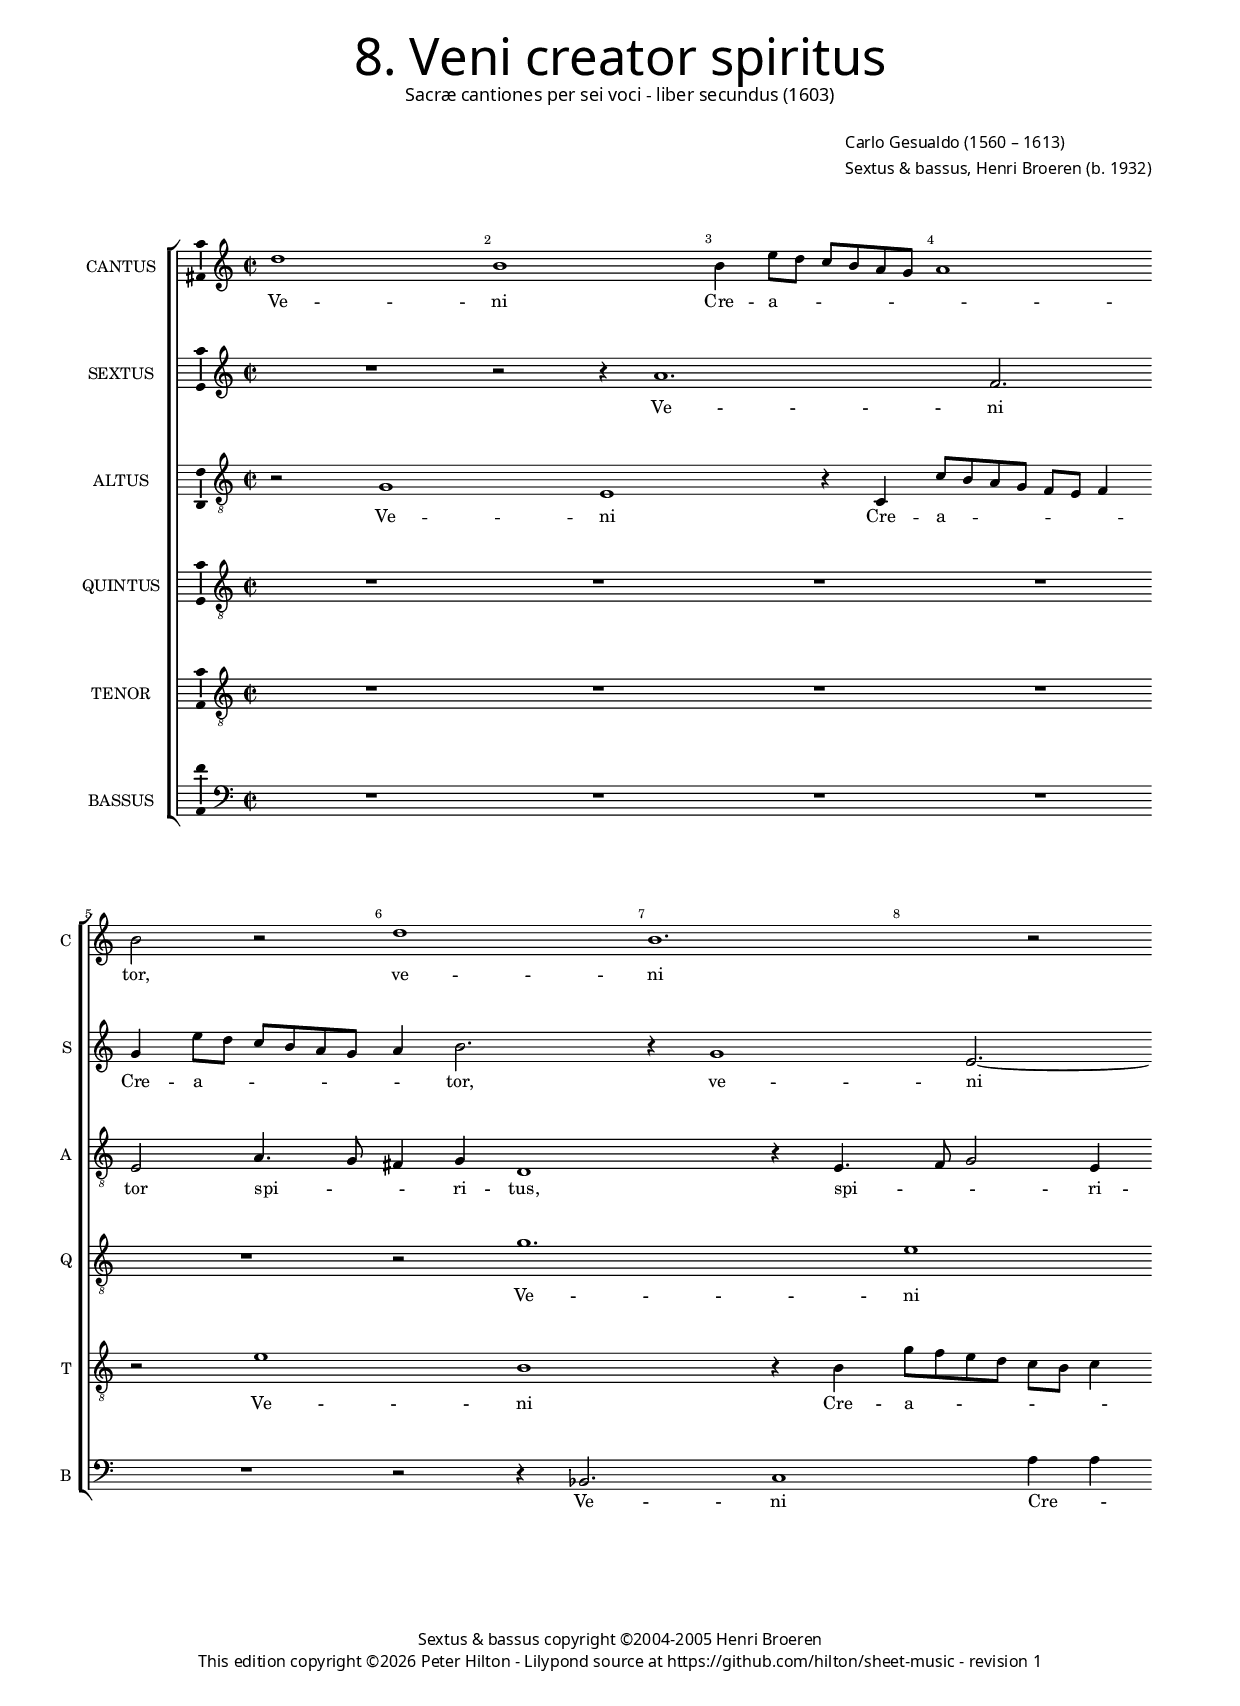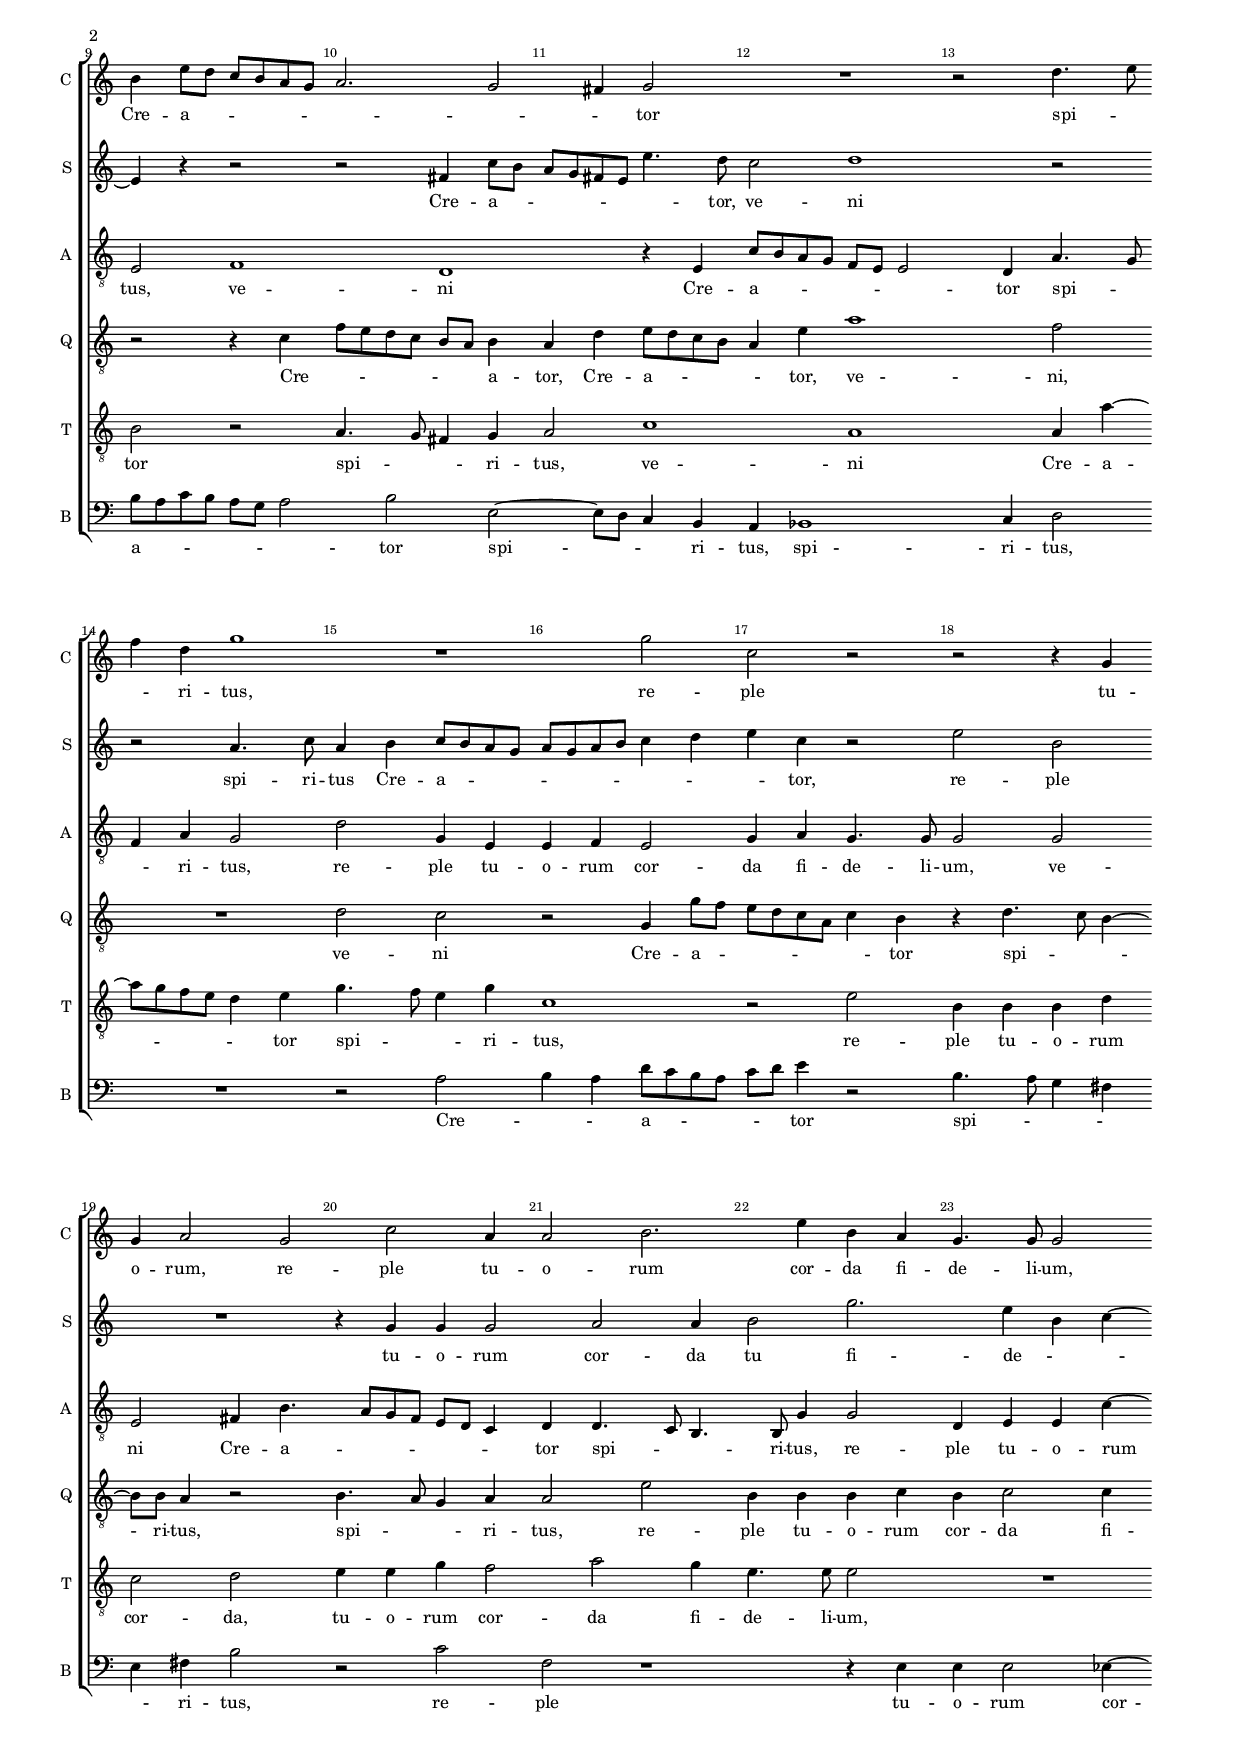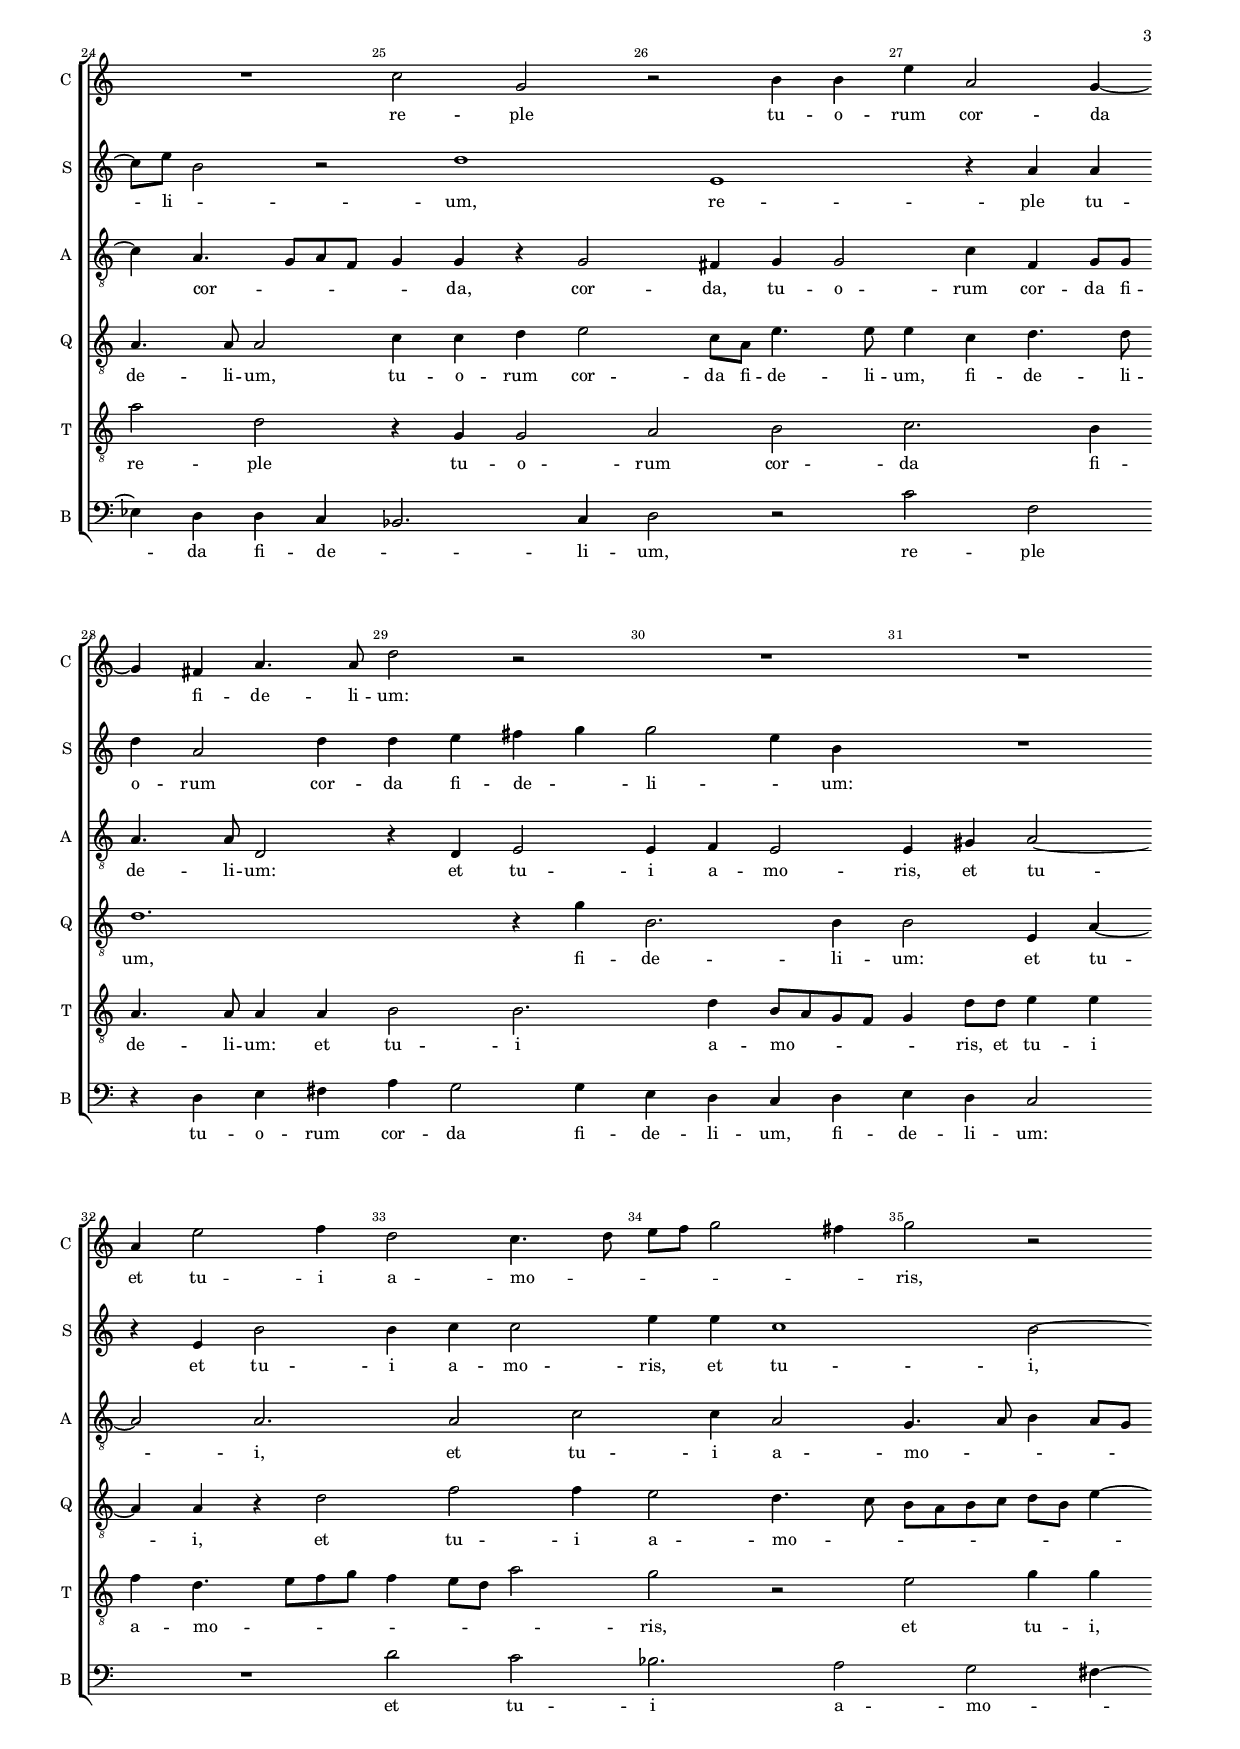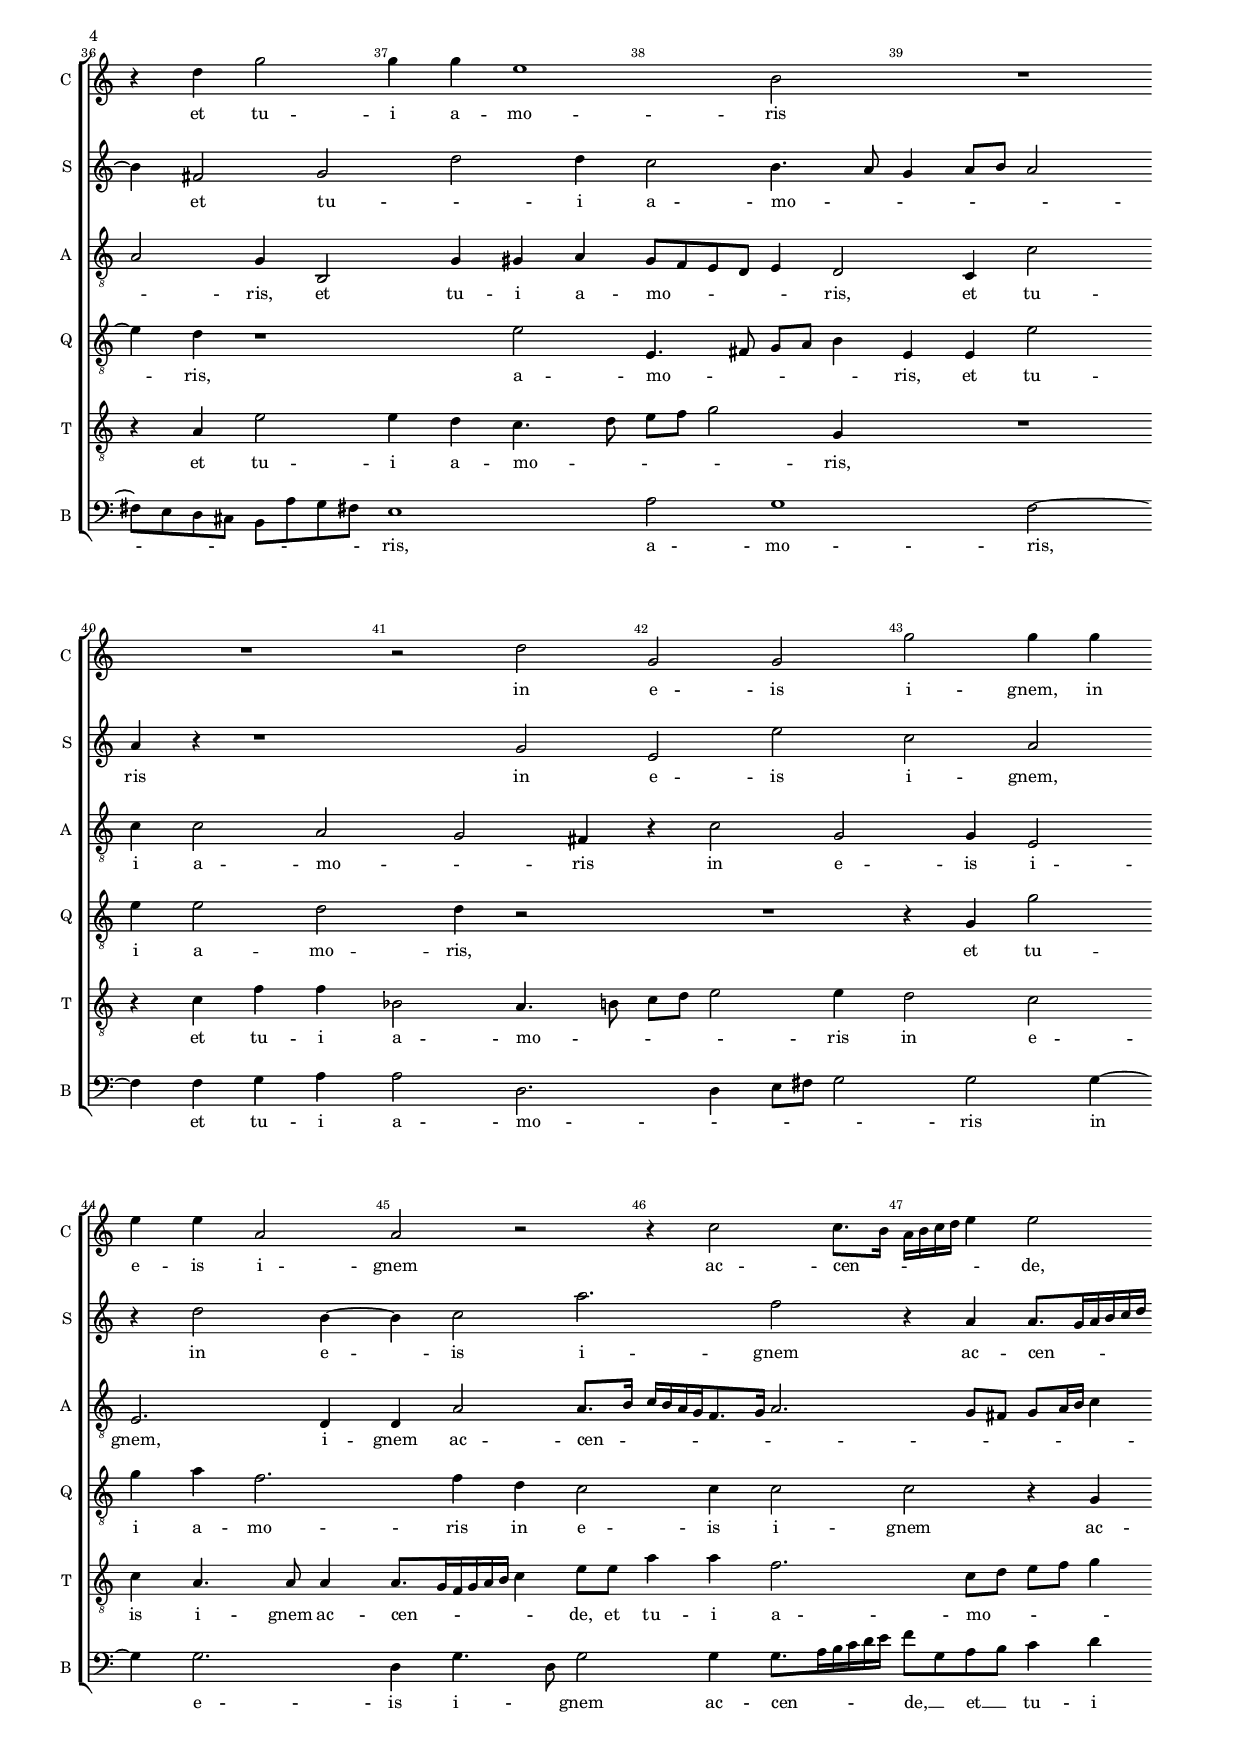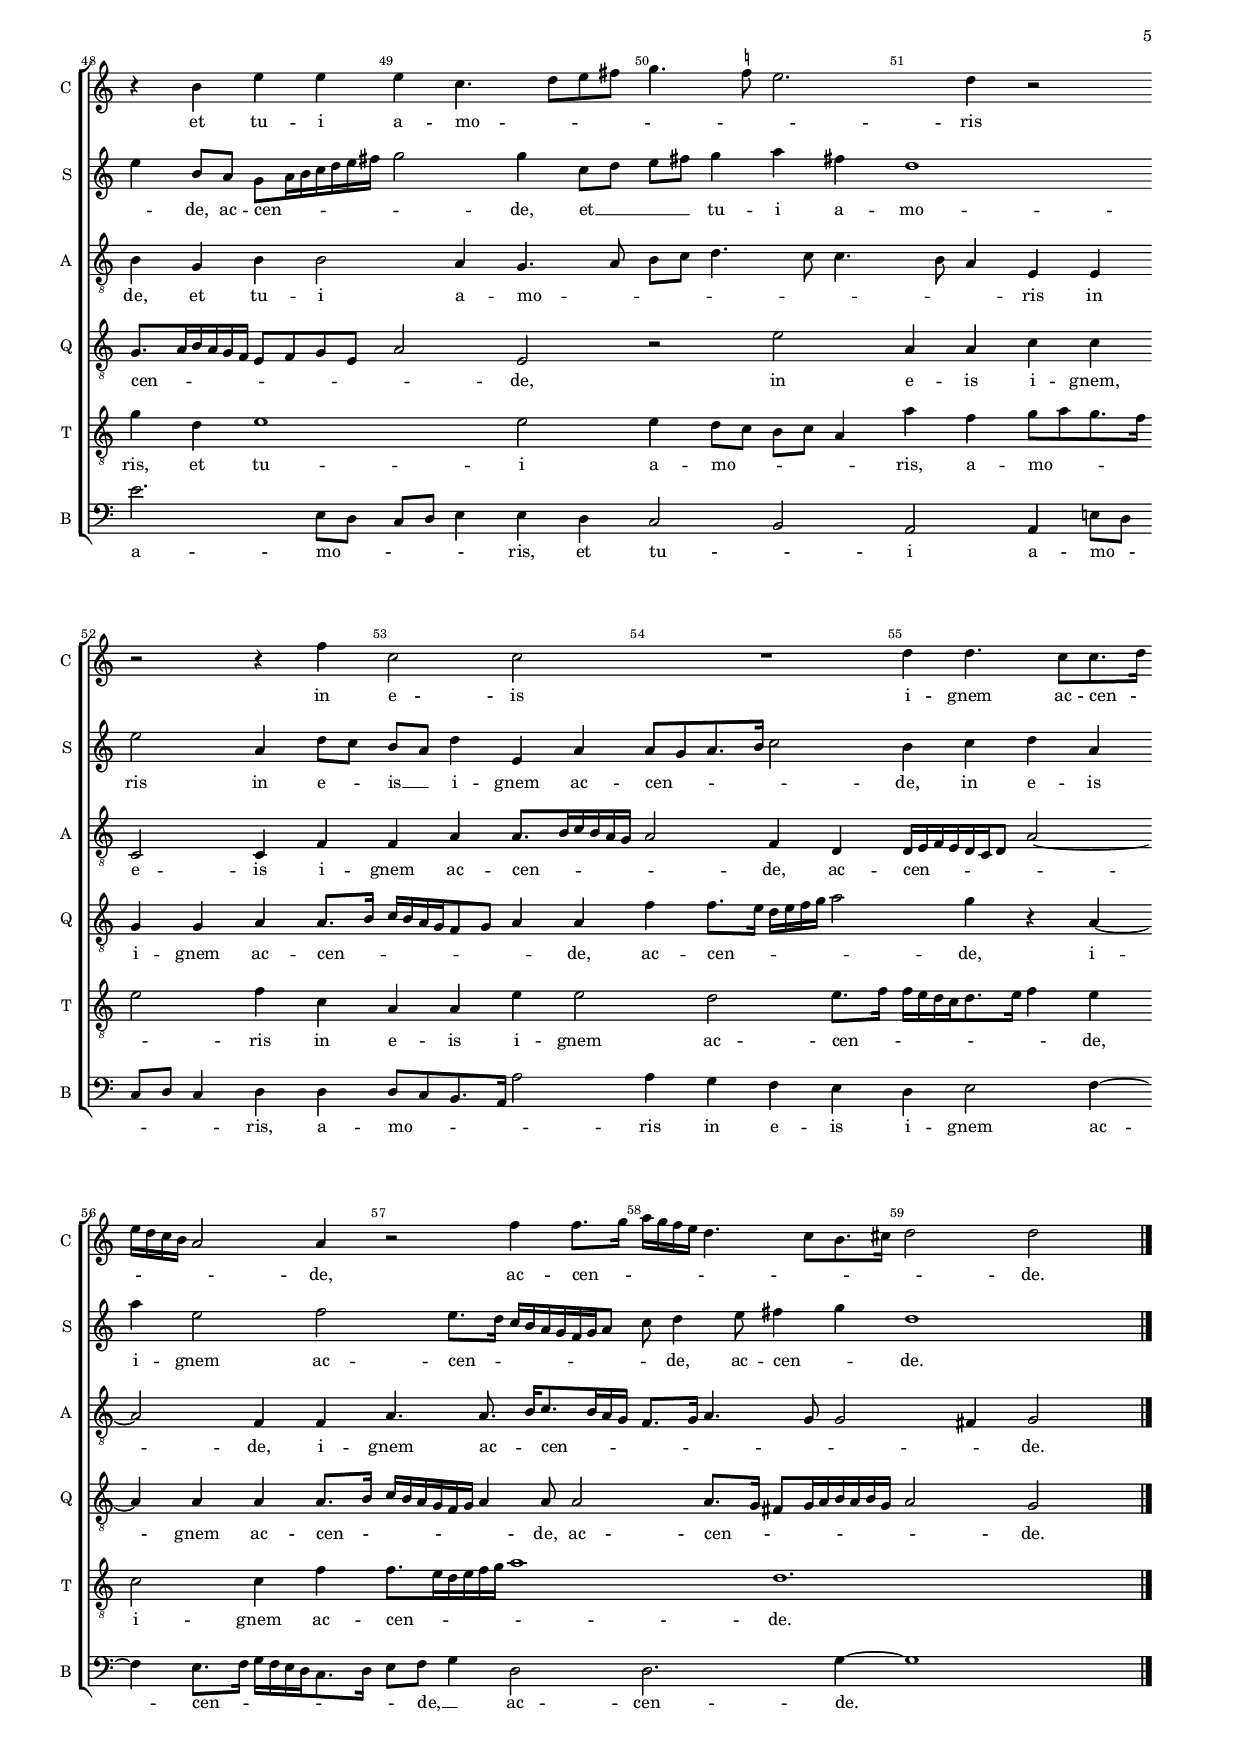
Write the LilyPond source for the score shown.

% Copyright ©2013 Peter Hilton - https://github.com/hilton

\version "2.16.2"
revision = "1"
\pointAndClickOff

#(set-global-staff-size 14)

\paper {
	#(define fonts (make-pango-font-tree "Century Schoolbook L" "Source Sans Pro" "Luxi Mono" (/ 14 20)))
	annotate-spacing = ##f
	two-sided = ##t
	inner-margin = 15\mm
	outer-margin = 15\mm
	top-markup-spacing = #'( (basic-distance . 8) )
	markup-system-spacing = #'( (padding . 8) )
	system-system-spacing = #'( (padding . 10) (basic-distance . 20) (stretchability . 100) )
  	ragged-bottom = ##f
	ragged-last-bottom = ##t
} 

year = #(strftime "©%Y" (localtime (current-time)))

\header {
	title = \markup \medium \fontsize #6 \override #'(font-name . "Source Sans Pro Light") {
		"8. Veni creator spiritus"
	}
	subtitle = \markup \medium \sans {
		"Sacræ cantiones per sei voci - liber secundus (1603)"
	}
	composer = \markup \sans {
		\vspace #2
		\column {
			\line { \with-url #"http://en.wikipedia.org/wiki/Carlo_Gesualdo" "Carlo Gesualdo" (1560 – 1613) }
			\line { Sextus & bassus, \with-url #"https://twitter.com/HenriBroeren" "Henri Broeren" (b. 1932) }
		}
	}
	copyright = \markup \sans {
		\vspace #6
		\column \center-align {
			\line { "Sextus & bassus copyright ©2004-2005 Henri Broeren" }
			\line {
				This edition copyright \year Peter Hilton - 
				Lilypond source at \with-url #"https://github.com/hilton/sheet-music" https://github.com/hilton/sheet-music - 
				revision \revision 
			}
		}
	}
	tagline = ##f
}

\layout {
  	ragged-right = ##f
  	ragged-last = ##f
	\context {
		\Score
		\override BarNumber #'self-alignment-X = #CENTER
		\override BarNumber #'break-visibility = #'#(#f #t #t)
		\override BarLine #'transparent = ##t
		\remove "Metronome_mark_engraver"
		\override VerticalAxisGroup #'staff-staff-spacing = #'((basic-distance . 15) (stretchability . 100))
		proportionalNotationDuration = #(ly:make-moment 1 16)
		\override SpacingSpanner #'uniform-stretching = ##t
	}
	\context { 
		\StaffGroup
		\remove "Span_bar_engraver"	
	}
	\context {
		\Staff
	}
	\context { 
		\Voice 
		\override NoteHead #'style = #'baroque
		\consists "Horizontal_bracket_engraver"
		\consists "Ambitus_engraver"
	}
}


global= { 
	\key c \major
	\tempo 2 = 44
	\time 2/2
	\set Staff.midiInstrument = "choir aahs"
	\accidentalStyle "forget"
}

showBarLine = { \once \override Score.BarLine #'transparent = ##f }
ficta = { \once \set suggestAccidentals = ##t }
squareBracket = {  }


cantus = \new Voice {
	\relative c'' {
		d1 b b4 e8 d c b a g a1 \break b2 r d1 b1.
		r2 \break b4 e8 d c b a g a2. g2 fis4 g2 R1 r2 d'4. e8 \break
		f4 d g1 r1 g2 c, r  r2 r4 g \break g a2 g2 c2 a4
		
		a2 b2. e4 b a g4. g8 g2 \break R1 c2 g r b4 b e a,2 g4 ~ \break 
		g fis4 a4. a8 d2 r R1 R \break a4 e'2 f4 d2 c4. d8 e f g2 fis4
		g2 r \break r4 d g2 g4 g e1 b2 R1 \break R r2 d 
		
		g,2 g g' g4 g \break e e a,2 a r r4 c2 c8. b16 a b c d e4 e2 \break
		r4 b e e e c4. d8 e fis g4. \ficta f!8 e2. d4 r2 \break r r4 f
		c2 c R1 d4 d4. c8 c8. d16 \break e d c b a2 a4
		
		r2 f'4 f8. g16 a g f e d4. c8 b8. cis16 d2 d \showBarLine \bar "|."
	}
	\addlyrics {
		Ve -- ni Cre -- a -- _ _ _ _ _ _ tor, ve -- ni 
		Cre -- a -- _ _ _ _ _ _ _ _ tor spi -- _ 
		_ ri -- tus, re -- ple tu -- o -- rum, re -- ple tu -- 
		
		o -- rum cor -- da fi -- de -- li -- um, re -- ple tu -- o -- rum cor -- da 
		fi -- de -- li -- um: et tu -- i a -- mo -- _ _ _ _ _ 
		ris, et tu -- i a -- mo -- ris in 
		
		e -- is i -- gnem, in e -- is i -- gnem ac -- cen -- _ _ _ _ _ _ de,
		et tu -- i a -- mo -- _ _ _ _ _ _ ris in 
		e -- is i -- gnem ac -- cen -- _ _ _ _ _ _ de,
		
		ac -- cen -- _ _ _ _ _ _ _ _ _ _ de.
	}
}

sextus = \new Voice {
	\relative c'' {
		R1 r2 r4 a1. f2. g4 e'8 d c b a g a4 b2. r4 g1
		e2. ~ e4 r4 r2 r fis4 c'8 b a g fis e e'4. d8 c2 d1 r2
		r a4. c8 a4 b c8 b a g a g a b c4 d e c r2 e2 b R1 r4 g g g2
		
		a2 a4 b2 g'2. e4 b c4 ~ c8 e8 b2 r d1 e, r4 a4 a
		d a2 d4 d e fis g g2 e4 b R1 r4 e, b'2 b4 c c2 e4 e c1
		b2 ~ b4 fis2 g d' d4 c2 b4. a8 g4 a8 b a2 a4 r r1 g2
		
		e e' c a r4 d2 b4 ~ b c2 a'2. f2 r4 a,4 a8. g16 a b c d
		e4 b8 a g a16 b c d e fis g2 g4 c,8 d e fis g4 a fis d1 e2 a,4  d8 c
		b a d4 e, a a8 g a8. b16 c2 b4 c d a a' e2 f
		
		e8. d16 c b a g f g a8 c d4 e8 fis4 g d1
	}
	\addlyrics {
		Ve -- ni Cre -- a -- _ _ _ _ _ _ tor, ve -- 
		ni Cre -- a -- _ _ _ _ _ _ tor, ve -- ni 
		spi -- ri -- tus Cre -- a -- _ _ _ _ _ _ _ _ _ _ tor, re -- ple tu -- o -- rum 
		
		cor -- da tu fi -- de -- _ _ li -- _ um, re -- ple tu -- o -- 
		rum cor -- da fi -- de -- _ li -- _ um: et tu -- i a -- mo -- ris, et tu --
		i, et tu -- _ i a -- mo -- _ _ _ _ _ ris in 
		
		e -- is i -- gnem, in e -- is i -- gnem ac -- cen -- _ _ _ _ _ 
		_ de, ac -- cen -- _ _ _ _ _ _ _ de, et __ _ _ _ tu -- i a -- mo -- ris in e -- _ 
		is __ _ i -- gnem ac -- cen -- _ _ _ _ de, in e -- is i -- gnem ac -- 
		
		cen -- _ _ _ _ _ _ _ _ _ de, ac -- cen -- _ de.
	}
}

altus = \new Voice {
	\relative c' {
		\clef "treble_8"
		r2 g1 e r4 c c'8 b a g f e f4 e2 a4. g8 fis4 g d1 r4 e4. 
		f8 g2 e4 e2 f1 d1 r4 e4 c'8 b a g f e e2 d4 a'4. g8
		f4 a g2 d' g,4 e e f e2 g4 a g4. g8 g2 g e fis4 b4. a8 g f e d c4
		
		d4 d4. c8 b4. b8 g'4 g2 d4 e e c' ~ c a4. g8 a f g4 g r g2 fis4 g g2 c4 f, g8 g
		a4. a8 d,2 r4 d e2 e4 f e2 e4 gis a2 ~ a a2. a2 c c4 a2
		g4. a8 b4 a8 g a2 g4 b,2 g'4 gis a g8 f e d e4 d2 c4 c'2 c4 c2 a g fis4
		
		r c'2 g2 g4 e2 e2. d4 d a'2 a8. b16 c b a g f8. g16 a2. g8 fis g a16 b c4
		b g b b2 a4 g4. a8 b c d4. c8 c4. b8 a4 e e c2 c4 f
		f a a8. b16 c b a g a2 f4 d d16 e f e d c d8 a'2 ~ a f4 f 
		a4. a8. b16 c8. b16 a g f8. g16 a4. g8 g2 fis4 g2
	}
	\addlyrics {
		Ve -- ni Cre -- a -- _ _ _ _ _ _ tor spi -- _ _ ri -- tus, spi -- 
		_ _ ri -- tus, ve -- ni Cre -- a -- _ _ _ _ _ _ tor spi -- _ 
		_ ri -- tus, re -- ple tu -- o -- rum cor -- da fi -- de -- li -- um, ve -- ni Cre -- a -- _ _ _ _ _ _ 
		
		tor spi -- _ _ ri -- tus, re -- ple tu -- o -- rum cor -- _ _ _ _ da, cor -- da, tu -- o -- rum cor -- da fi -- 
		de -- li -- um: et tu -- i a -- mo -- ris, et tu -- i, et tu -- i a -- 
		mo -- _ _ _ _ _ ris, et tu -- i a -- mo -- _ _ _ _ ris, et tu -- i a -- mo -- _ ris
		
		in e -- is i -- gnem, i -- gnem ac -- cen -- _ _ _ _ _ _ _ _ _ _ _ _ _ _ 
		de, et tu -- i a -- mo -- _ _ _ _ _ _ _ _ ris in e -- is i -- 
		gnem ac -- cen -- _ _ _ _ _ _ de, ac -- cen -- _ _ _ _ _ _ _ de, i -- 
		
		gnem ac -- _ cen -- _ _ _ _ _ _ _ _ _ de.
	}
}

quintus = \new Voice {
	\relative c' {
		\clef "treble_8"
		R1 R R R R r2 g'1.
		e1 r2 r4 c f8 e d c b a b4 a d e8 d c b a4 e' a1 f2
		R1 d2 c r g4 g'8 f e d c a c4 b r d4. c8 b4 ~ b8 b a4 r2 b4. a8 g4 a
		
		a2 e' b4 b b c b c2 c4 a4. a8 a2 c4 c d e2 c8 a e'4. e8 e4 c d4. d8
		d1. r4 g b,2. b4 b2 e,4 a ~ a a r d2 f f4 e2 d4. c8
		b a b c d b e4 ~ e d r1 e2 e,4. fis8 g a b4 e, e e'2 e4 e2 d2 d4 r2
		
		R1 r4 g,4 g'2 g4 a f2. f4 d c2 c4 c2 c r4 g
		g8. a16 b a g f e8 f g e a2 e r e' a,4 a c c g g a a8. b16
		c b a g f8 g a4 a f' f8. e16 d e f g a2 g4 r a,4 ~ a a a a8. b16
		
		c b a g f g a4 a8 a2 a8. g16 fis8 g16 a b a b g a2 g
	}
	\addlyrics {
		Ve -- 
		ni Cre -- _ _ _ _ _ _ a -- tor, Cre -- a -- _ _ _ _ tor, ve -- ni, 
		ve -- ni Cre -- a -- _ _ _ _ _ _ tor spi -- _ _ ri -- tus, spi -- _ _ ri -- 
		
		tus, re -- ple tu -- o -- rum cor -- da fi -- de -- li -- um, tu -- o -- rum cor -- da fi -- de -- li -- um, fi -- de -- li -- 
		um, fi -- de -- li -- um: et tu -- i, et tu -- i a -- mo -- _ 
		_ _ _ _ _ _ _ ris, a -- mo -- _ _ _ _ ris, et tu -- i a -- mo -- ris, 
		
		et tu -- i a -- mo -- ris in e -- is i -- gnem ac -- 
		cen -- _ _ _ _ _ _ _ _ _ _ de, in e -- is i -- gnem, i -- gnem ac -- cen -- _ 
		_ _ _ _ _ _ _ de, ac -- cen -- _ _ _ _ _ _ de, i -- gnem ac -- cen -- _ 
		
		_ _ _ _ _ _ _ de, ac -- cen -- _ _ _ _ _ _ _ _ _ de.
	}
}

tenor = \new Voice {
	\relative c' {
		\clef "treble_8"
		R1 R R R r2 e1 b r4 b |
		g'8 f e d c b c4 b2 r | a4. g8 fis4 g a2 c1 a a4 a' ~ |
		a8 g f e d4 e g4. f8 e4 g c,1 | r2 e b4 b b d c2 d e4 e g f2
		
		a g4 | e4. e8 e2 R1 a2 d, r4 g, g2 a b c2. b4 |
		a4. a8 a4 a b2 b2. d4 b8 a g f | g4 d'8 d e4 e | f d4. e8 f g | f4 e8 d a'2 | g r |
		e g4 g r a, e'2 e4 d c4. d8 e f g2 g,4 | R1 r4 c f f bes,2 a4. b!8 |
		
		c d e2 e4 d2 c c4 a4. a8 a4 a8. g16 f g a b c4 e8 e a4 a f2. c8 d e f g4 |
		g d e1 e2 e4 d8 c b c a4 a' f g8 a g8. f16 e2 f4 c |
		a a e' e2 d e8. f16 f e d c d8. e16 f4 e c2 c4 f |
		
		f8. e16 d e f g a1 d,1. |
	}
	\addlyrics {
		Ve -- ni Cre -- 
		a -- _ _ _ _ _ _ tor spi -- _ _ ri -- tus, ve -- ni Cre -- a -- 
		_ _ _ _ tor spi -- _ _ ri -- tus, re -- ple tu -- o -- rum cor -- da, tu -- o -- rum cor -- 
		
		da fi -- de -- li -- um, re -- ple tu -- o -- rum cor -- da fi -- 
		de -- li -- um: et tu -- i a -- mo -- _ _ _ _ ris, et tu -- i a -- mo -- _ _ _ _ _ _ _ ris,
		et tu -- i, et tu -- i a -- mo -- _ _ _ _ ris, et tu -- i a -- mo -- _ 
		
		_ _ _ ris in e -- is i -- gnem ac -- cen -- _ _ _ _ _ _ de, et tu -- i a -- mo -- _ _ _ _ 
		ris, et tu -- i a -- mo -- _ _ _ _ ris, a -- mo -- _ _ _ _ ris in 
		e -- is i -- gnem ac -- cen -- _ _ _ _ _ _ _ _ de, i -- gnem ac -- 
		
		cen -- _ _ _ _ _ _ de.
	}
}

bassus = \new Voice {
	\relative c {
		\clef "bass"
		R1 R R R R r2 r4 bes2. c1
		a'4 a | b8 a c b a g a2 b e, ~ e8 d c4 b | a bes1 c4 d2 |
		R1 r2 a' | b4 a d8 c b a | c d e4 r2 | b4. a8 g4 fis | e fis b2 r c |
		
		f, r1 r4 e e e2 es4 ~ es d4 d c | bes2. c4 d2 r c' f, |
		r4 d e fis a g2 g4 e d c d e d c2 | R1 d'2 c bes2. a2
		g fis4 ~ fis8 e d cis b a' g fis e1 | a2 g1 f2 ~ | f4 f g a a2 d,2.
		
		d4 e8 fis g2 g g4 ~ g g2. | d4 g4. d8 g2 g4 g8. a16 b c d e | f8 g, a b c4 d |
		e2. e,8 d c d e4 e d | c2 b a a4 e'!8 d c d c4 d d |
		d8 c b8. a16 a'2 a4 g f e d e2 f4 ~ f e8. f16 g f e d c8. d16 |
		
		e8 f g4 d2 d2. g4 ~ g1
	}
	\addlyrics {
		Ve -- ni 
		Cre -- _ a -- _ _ _ _ _ _ tor spi -- _ _ ri -- tus, spi -- ri -- tus,
		Cre -- _ _ a -- _ _ _ _ _ tor spi -- _ _ _ _ ri -- tus, re -- 
		
		ple tu -- o -- rum cor -- da fi -- de -- _ li -- um, re -- ple 
		tu -- o -- rum cor -- da fi -- de -- li -- um, fi -- de -- li -- um: et tu -- i a -- 
		mo -- _ _ _ _ _ _ _ _ ris, a -- mo -- ris, et tu -- i a -- mo -- 
		
		_ _ _ _ ris in e -- is i -- _ gnem ac -- cen -- _ _ _ _ _ de, __ _ et __ _ tu -- i 
		a -- mo -- _ _ _ _ ris, et tu -- _ i a -- mo -- _ _ _ _ ris, a -- 
		mo -- _ _ _ _ ris in e -- is i -- gnem ac -- cen -- _ _ _ _ _ _ _ 

		_ de, __ _ ac -- cen -- de.
	}
}


\score {
	<<
		\new StaffGroup
	  	<< 
			\new Staff \with { instrumentName = #"CANTUS"  shortInstrumentName = #"C " } << \global \cantus >> 
			\new Staff \with { instrumentName = #"SEXTUS"  shortInstrumentName = #"S " } << \global \sextus >> 
			\new Staff \with { instrumentName = #"ALTUS"   shortInstrumentName = #"A " } << \global \altus >>
			\new Staff \with { instrumentName = #"QUINTUS" shortInstrumentName = #"Q " } << \global \quintus >>
			\new Staff \with { instrumentName = #"TENOR"   shortInstrumentName = #"T " } << \global \tenor >>
			\new Staff \with { instrumentName = #"BASSUS"  shortInstrumentName = #"B " } << \global \bassus >>
		>> 
	>>
	\layout { }
	\midi { }
}
